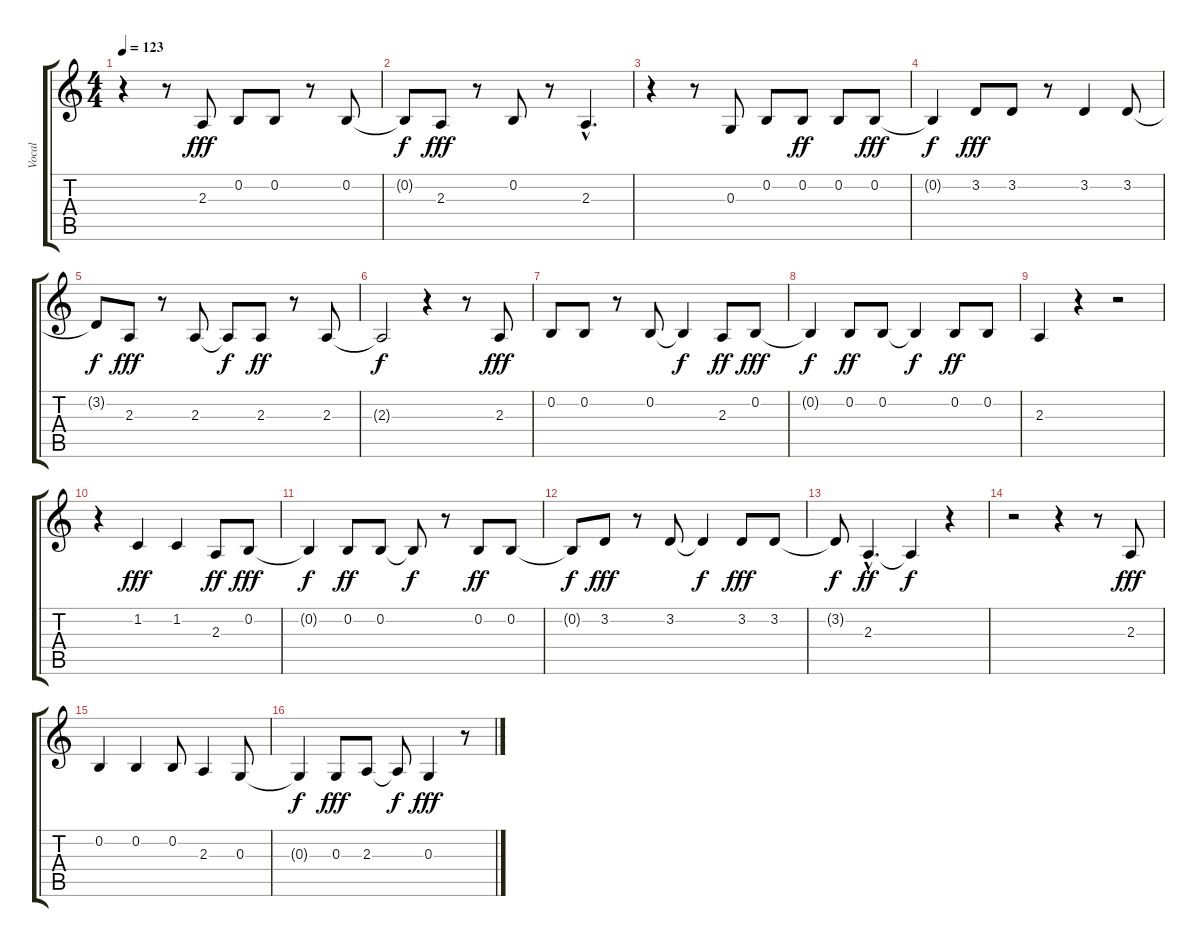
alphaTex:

\track ("Vocal" "Vocal") {instrument harmonica}
\staff {score tabs}
\tuning (E4 B3 G3 D3 A2 E2) {hide}
\ts (4 4)
\tempo 123
\clef g2
\ks c
r.4{dy f} r.8 2.3.8{dy fff} 0.2.8 0.2.8 r.8 0.2.8 |
0.2{t}.8{dy f} 2.3.8{dy fff} r.8 0.2.8 r.8 2.3{hac}.4{d} |
r.4 r.8 0.3.8 0.2.8 0.2.8{dy ff} 0.2.8 0.2.8{dy fff} |
0.2{t}.4{dy f} 3.2.8{dy fff} 3.2.8 r.8 3.2.4 3.2.8 |
3.2{t}.8{dy f} 2.3.8{dy fff} r.8 2.3.8 2.3{t}.8{dy f} 2.3.8{dy ff} r.8 2.3.8 |
2.3{t}.2{dy f} r.4 r.8 2.3.8{dy fff} |
0.2.8 0.2.8 r.8 0.2.8 0.2{t}.4{dy f} 2.3.8{dy ff} 0.2.8{dy fff} |
0.2{t}.4{dy f} 0.2.8{dy ff} 0.2.8 0.2{t}.4{dy f} 0.2.8{dy ff} 0.2.8 |
2.3.4 r.4 r.2 |
r.4 1.2.4{dy fff} 1.2.4 2.3.8{dy ff} 0.2.8{dy fff} |
0.2{t}.4{dy f} 0.2.8{dy ff} 0.2.8 0.2{t}.8{dy f} r.8 0.2.8{dy ff} 0.2.8 |
0.2{t}.8{dy f} 3.2.8{dy fff} r.8 3.2.8 3.2{t}.4{dy f} 3.2.8{dy fff} 3.2.8 |
3.2{t}.8{dy f} 2.3{hac}.4{d dy ff} 2.3{t}.4{dy f} r.4 |
r.2 r.4 r.8 2.3.8{dy fff} |
0.2.4 0.2.4 0.2.8 2.3.4 0.3.8 |
0.3{t}.4{dy f} 0.3.8{dy fff} 2.3.8 2.3{t}.8{dy f} 0.3.4{dy fff} r.8
